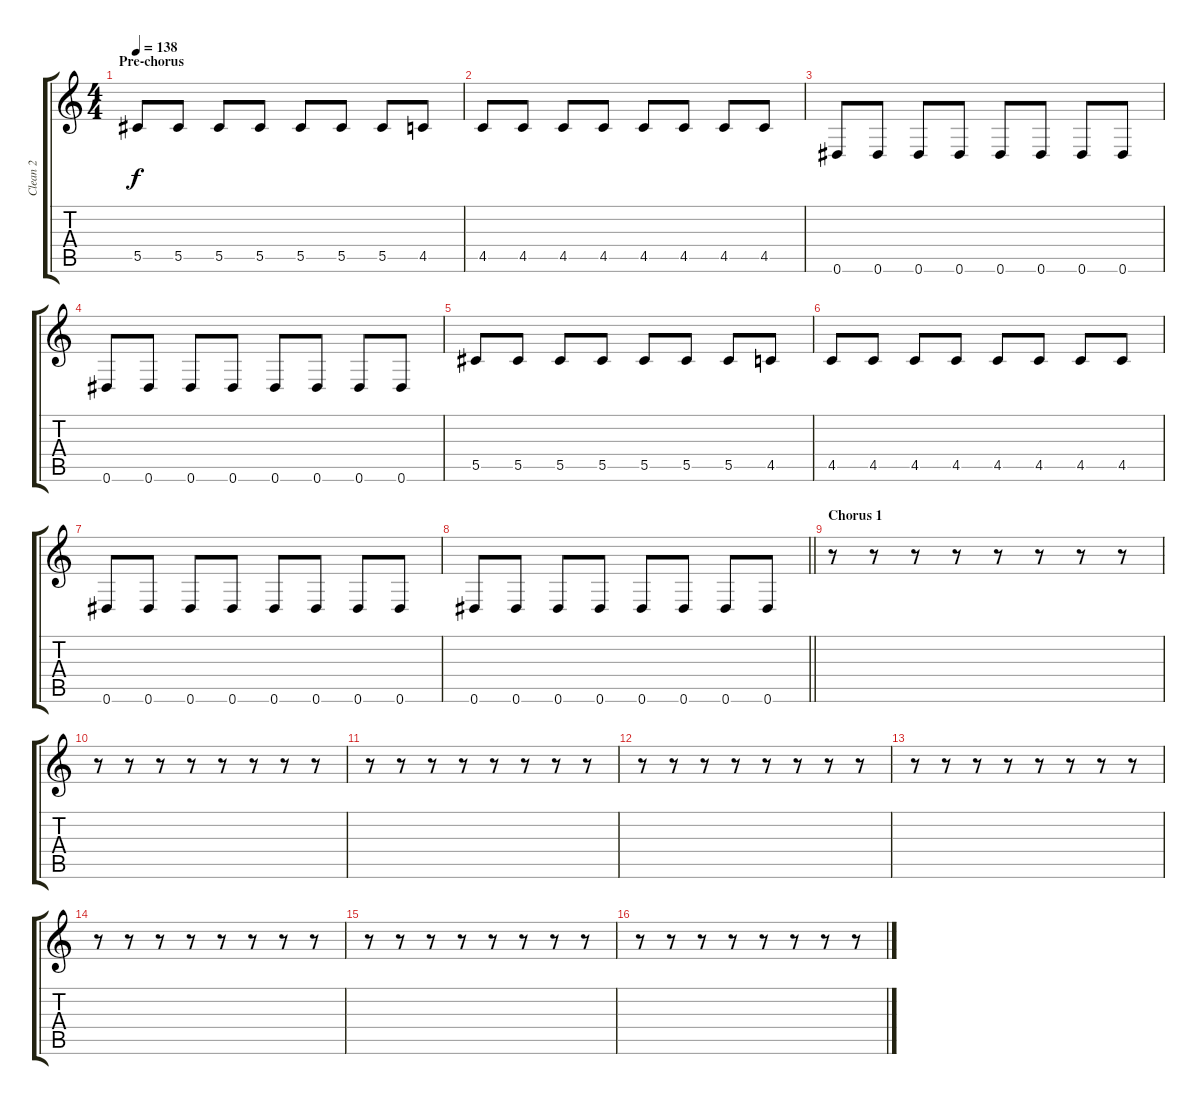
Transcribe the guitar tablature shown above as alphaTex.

\track ("Clean 2" "Clean 2") {instrument electricguitarclean}
\staff {score tabs}
\tuning (Eb4 Bb3 Gb3 Db3 Ab2 Eb2) {hide}
\ts (4 4)
\section ("" "Pre-chorus")
\tempo 138
\clef g2
\ks c
5.5.8{dy f} 5.5.8 5.5.8 5.5.8 5.5.8 5.5.8 5.5.8 4.5.8 |
4.5.8 4.5.8 4.5.8 4.5.8 4.5.8 4.5.8 4.5.8 4.5.8 |
0.6.8 0.6.8 0.6.8 0.6.8 0.6.8 0.6.8 0.6.8 0.6.8 |
0.6.8 0.6.8 0.6.8 0.6.8 0.6.8 0.6.8 0.6.8 0.6.8 |
5.5.8 5.5.8 5.5.8 5.5.8 5.5.8 5.5.8 5.5.8 4.5.8 |
4.5.8 4.5.8 4.5.8 4.5.8 4.5.8 4.5.8 4.5.8 4.5.8 |
0.6.8 0.6.8 0.6.8 0.6.8 0.6.8 0.6.8 0.6.8 0.6.8 |
\barLineRight lightlight
0.6.8 0.6.8 0.6.8 0.6.8 0.6.8 0.6.8 0.6.8 0.6.8 |
\section ("" "Chorus 1")
r.8 r.8 r.8 r.8 r.8 r.8 r.8 r.8 |
r.8 r.8 r.8 r.8 r.8 r.8 r.8 r.8 |
r.8 r.8 r.8 r.8 r.8 r.8 r.8 r.8 |
r.8 r.8 r.8 r.8 r.8 r.8 r.8 r.8 |
r.8 r.8 r.8 r.8 r.8 r.8 r.8 r.8 |
r.8 r.8 r.8 r.8 r.8 r.8 r.8 r.8 |
r.8 r.8 r.8 r.8 r.8 r.8 r.8 r.8 |
r.8 r.8 r.8 r.8 r.8 r.8 r.8 r.8
